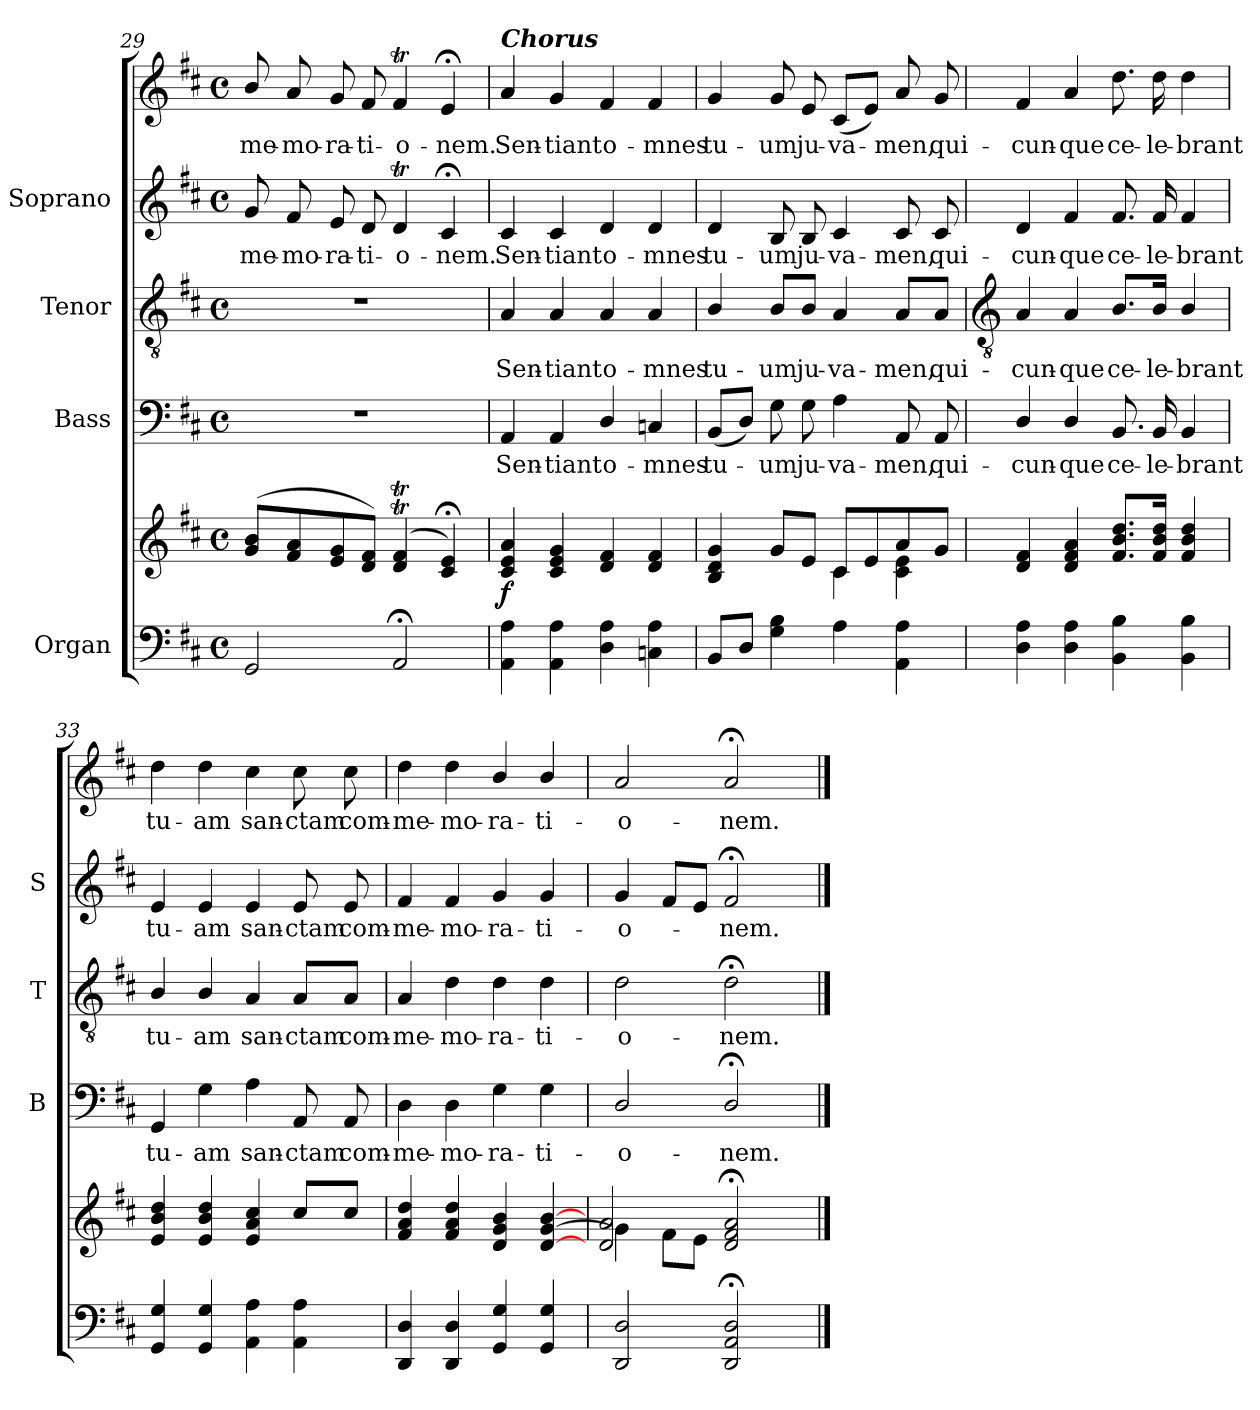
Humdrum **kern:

**kern	**kern	**dynam	**kern	**text	**kern	**text	**kern	**text	**kern	**text
*part4	*part4	*part4	*part3	*part3	*part2	*part2	*part1	*part1	*part1	*part1
*staff6	*staff5	*staff5/6	*staff4	*staff4	*staff3	*staff3	*staff2	*staff2	*staff1	*staff1
*I"Organ	*	*	*I"Bass	*	*I"Tenor	*	*I"Soprano	*	*	*
*	*	*	*I'B	*	*I'T	*	*I'S	*	*	*
*clefF4	*clefG2	*	*clefF4	*	*clefGv2	*	*clefG2	*	*clefG2	*
*k[f#c#]	*k[f#c#]	*	*k[f#c#]	*	*k[f#c#]	*	*k[f#c#]	*	*k[f#c#]	*
*D:	*D:	*	*D:	*	*D:	*	*D:	*	*D:	*
*M4/4	*M4/4	*	*M4/4	*	*M4/4	*	*M4/4	*	*M4/4	*
*met(c)	*met(c)	*	*met(c)	*	*met(c)	*	*met(c)	*	*met(c)	*
=29	=29	=29	=29	=29	=29	=29	=29	=29	=29	=29
*	*^	*	*	*	*	*	*	*	*	*
!	!	!	!	!	!	!	!	!	!LO:LY:b	!	!LO:LY:b
2GG	(<8g 8bL	1ryy	.	1r	.	1r	.	8g	me-	8b/	-me-
!	!	!	!	!	!	!	!	!	!LO:LY:b	!	!LO:LY:b
.	8f# 8a	.	.	.	.	.	.	8f#	-mo-	8a	-mo-
!	!	!	!	!	!	!	!	!	!LO:LY:b	!	!LO:LY:b
.	8e 8g	.	.	.	.	.	.	8e	-ra-	8g	-ra-
!	!	!	!	!	!	!	!	!	!LO:LY:b	!	!LO:LY:b
.	8d 8f#J)	.	.	.	.	.	.	8d	-ti-	8f#	-ti-
!	!	!	!	!	!	!	!	!	!LO:LY:b	!	!LO:LY:b
2AA;<	(<4dT 4f#T	.	.	.	.	.	.	4dT	-o-	4f#t	-o-
!	!	!	!	!	!	!	!	!	!LO:LY:b	!	!LO:LY:b
.	4c#;< 4e;<)	.	.	.	.	.	.	4c#;<	-nem.	4e;<	-nem.
=30	=30	=30	=30	=30	=30	=30	=30	=30	=30	=30	=30
!	!	!	!	!	!	!	!	!	!	!LO:TX:a:Bi:t=Chorus	!
!	!	!	!LO:DY:b	!	!LO:LY:b	!	!LO:LY:b	!	!LO:LY:b	!	!LO:LY:b
4AA 4A	4c# 4e 4a	1ryy	f	4AA	Sen-	4A	Sen-	4c#	Sen-	4a	Sen-
!	!	!	!	!	!LO:LY:b	!	!LO:LY:b	!	!LO:LY:b	!	!LO:LY:b
4AA 4A	4c# 4e 4g	.	.	4AA	-tiant	4A	-tiant	4c#	-tiant	4g	-tiant
!	!	!	!	!	!LO:LY:b	!	!LO:LY:b	!	!LO:LY:b	!	!LO:LY:b
4D 4A	4d 4f#	.	.	4D/	o-	4A	o-	4d	o-	4f#	o-
!	!	!	!	!	!LO:LY:b	!	!LO:LY:b	!	!LO:LY:b	!	!LO:LY:b
4Cn 4A	4d 4f#	.	.	4Cn	-mnes	4A	-mnes	4d	-mnes	4f#	-mnes
=31	=31	=31	=31	=31	=31	=31	=31	=31	=31	=31	=31
!	!	!	!	!	!LO:LY:b	!	!LO:LY:b	!	!LO:LY:b	!	!LO:LY:b
8BBL	4B 4d 4g	2ryy	.	(<8BBL	tu-	4B/	tu-	4d	-tu-	4g	tu-
8DJ	.	.	.	8DJ)	.	.	.	.	.	.	.
!	!	!	!	!	!LO:LY:b	!	!LO:LY:b	!	!LO:LY:b	!	!LO:LY:b
4G 4B	8gL	.	.	8G	um	8B/L	-um	8B	-um	8g	-um
!	!	!	!	!	!LO:LY:b	!	!LO:LY:b	!	!LO:LY:b	!	!LO:LY:b
.	8eJ	.	.	8G	ju-	8B/J	ju-	8B	ju-	8e	ju-
!	!	!	!	!	!LO:LY:b	!	!LO:LY:b	!	!LO:LY:b	!	!LO:LY:b
4A	8c#L	4c#\	.	4A	-va-	4A	-va-	4c#	-va-	(<8c#L	-va-
.	8e	.	.	.	.	.	.	.	.	8eJ)	.
!	!	!	!	!	!LO:LY:b	!	!LO:LY:b	!	!LO:LY:b	!	!LO:LY:b
4AA 4A	8a	4c#\ 4e\	.	8AA	-men,	8A/L	-men,	8c#	-men,	8a	men,
!	!	!	!	!	!LO:LY:b	!	!LO:LY:b	!	!LO:LY:b	!	!LO:LY:b
.	8gJ	.	.	8AA	qui-	8A/J	qui-	8c#	qui-	8g	qui-
!!LO:LB:g=z
=32	=32	=32	=32	=32	=32	=32	=32	=32	=32	=32	=32
*	*	*	*	*	*	*clefGv2	*	*	*	*	*
!	!	!	!	!	!LO:LY:b	!	!LO:LY:b	!	!LO:LY:b	!	!LO:LY:b
4D 4A	4d 4f#	1ryy	.	4D/	-cun-	4A	-cun-	4d	cun-	4f#	-cun-
!	!	!	!	!	!LO:LY:b	!	!LO:LY:b	!	!LO:LY:b	!	!LO:LY:b
4D 4A	4d 4f# 4a	.	.	4D/	-que	4A	-que	4f#	-que	4a	-que
!	!	!	!	!	!LO:LY:b	!	!LO:LY:b	!	!LO:LY:b	!	!LO:LY:b
4BB 4B	8.f# 8.b 8.ddL	.	.	8.BB	ce-	8.B/L	ce-	8.f#	ce-	8.dd	ce-
!	!	!	!	!	!LO:LY:b	!	!LO:LY:b	!	!LO:LY:b	!	!LO:LY:b
.	16f# 16b 16ddJ	.	.	16BB	-le-	16B/Jk	-le-	16f#	-le-	16dd	-le-
!	!	!	!	!	!LO:LY:b	!	!LO:LY:b	!	!LO:LY:b	!	!LO:LY:b
4BB 4B	4f# 4b 4dd	.	.	4BB	-brant	4B/	-brant	4f#	-brant	4dd	-brant
=33	=33	=33	=33	=33	=33	=33	=33	=33	=33	=33	=33
!	!	!	!	!	!LO:LY:b	!	!LO:LY:b	!	!LO:LY:b	!	!LO:LY:b
4GG 4G	4e 4b 4dd	1ryy	.	4GG	tu-	4B/	tu-	4e	-tu-	4dd	tu-
!	!	!	!	!	!LO:LY:b	!	!LO:LY:b	!	!LO:LY:b	!	!LO:LY:b
4GG 4G	4e 4b 4dd	.	.	4G	-am	4B/	-am	4e	-am	4dd	-am
!	!	!	!	!	!LO:LY:b	!	!LO:LY:b	!	!LO:LY:b	!	!LO:LY:b
4AA 4A	4e 4a 4cc#	.	.	4A	san-	4A	san-	4e	san-	4cc#	san-
!	!	!	!	!	!LO:LY:b	!	!LO:LY:b	!	!LO:LY:b	!	!LO:LY:b
4AA 4A	8cc#L	.	.	8AA	-ctam	8A/L	-ctam	8e	-ctam	8cc#	-ctam
!	!	!	!	!	!LO:LY:b	!	!LO:LY:b	!	!LO:LY:b	!	!LO:LY:b
.	8cc#J	.	.	8AA	com-	8A/J	com-	8e	com-	8cc#	com-
=34	=34	=34	=34	=34	=34	=34	=34	=34	=34	=34	=34
!	!	!	!	!	!LO:LY:b	!	!LO:LY:b	!	!LO:LY:b	!	!LO:LY:b
4DD 4D	4f# 4a 4dd	1ryy	.	4D	-me-	4A	-me-	4f#	-me-	4dd	-me-
!	!	!	!	!	!LO:LY:b	!	!LO:LY:b	!	!LO:LY:b	!	!LO:LY:b
4DD 4D	4f# 4a 4dd	.	.	4D	-mo-	4d	-mo-	4f#	-mo-	4dd	-mo-
!	!	!	!	!	!LO:LY:b	!	!LO:LY:b	!	!LO:LY:b	!	!LO:LY:b
4GG 4G	4d 4g 4b	.	.	4G	-ra-	4d	-ra-	4g	-ra-	4b/	-ra-
!	!	!	!	!	!LO:LY:b	!	!LO:LY:b	!	!LO:LY:b	!	!LO:LY:b
4GG 4G	[4d [4g [4b	.	.	4G	-ti-	4d	-ti-	4g	-ti-	4b/	-ti-
=35	=35	=35	=35	=35	=35	=35	=35	=35	=35	=35	=35
!	!	!	!	!	!LO:LY:b	!	!LO:LY:b	!	!LO:LY:b	!	!LO:LY:b
2DD/ 2D/	4g\]	2d/ 2a/	.	2D/	-o-	2d	-o-	4g	o-	2a	-o-
.	8f#\L	.	.	.	.	.	.	8f#L	.	.	.
.	8e\J	.	.	.	.	.	.	8eJ	.	.	.
!	!	!	!	!	!LO:LY:b	!	!LO:LY:b	!	!LO:LY:b	!	!LO:LY:b
2DD; 2AA; 2D;	2d;< 2f#;< 2a;<	4ryy	.	2D;</	-nem.	2d;<	-nem.	2f#;<	nem.	2a;<	-nem.
.	.	4ryy	.	.	.	.	.	.	.	.	.
*	*v	*v	*	*	*	*	*	*	*	*	*
==	==	==	==	==	==	==	==	==	==	==
*-	*-	*-	*-	*-	*-	*-	*-	*-	*-	*-
